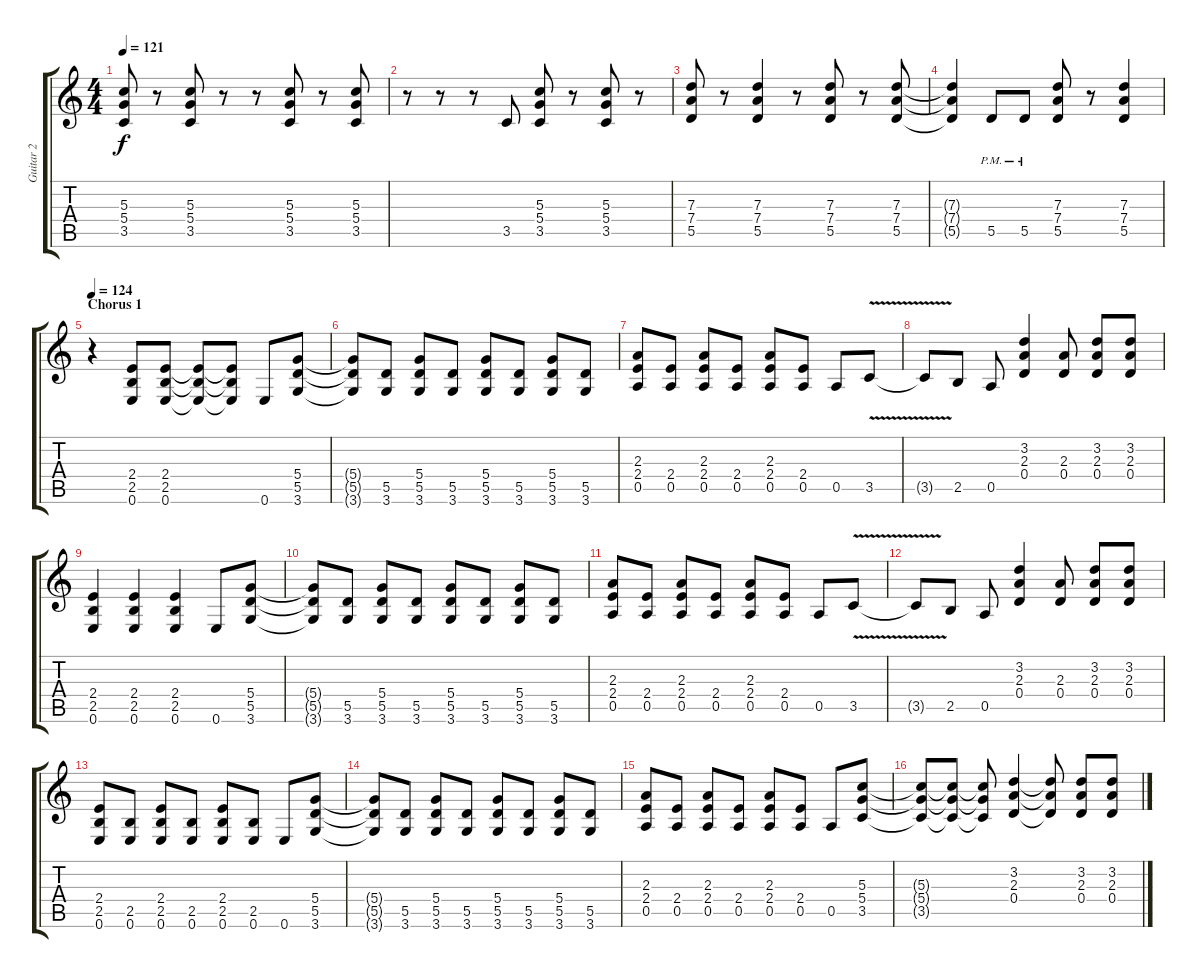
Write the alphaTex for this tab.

\track ("Guitar 2" "Guitar 2") {instrument distortionguitar}
\staff {score tabs}
\tuning (E4 B3 G3 D3 A2 E2) {hide}
\ts (4 4)
\tempo 121
\clef g2
\ks c
(5.3 5.4 3.5).8{dy f} r.8 (5.3 5.4 3.5).8 r.8 r.8 (5.3 5.4 3.5).8 r.8 (5.3 5.4 3.5).8 |
r.8 r.8 r.8 3.5.8 (5.3 5.4 3.5).8 r.8 (5.3 5.4 3.5).8 r.8 |
(7.3 7.4 5.5).8 r.8 (7.3 7.4 5.5).4 r.8 (7.3 7.4 5.5).8 r.8 (7.3 7.4 5.5).8 |
(7.3{t} 7.4{t} 5.5{t}).4 5.5{pm}.8 5.5{pm}.8 (7.3 7.4 5.5).8 r.8 (7.3 7.4 5.5).4 |
\section ("" "Chorus 1")
\tempo 124
r.4 (2.4 2.5 0.6).8 (2.4 2.5 0.6).8 (2.4{t} 2.5{t} 0.6{t}).8 (2.4{t} 2.5{t} 0.6{t}).8 0.6.8 (5.4 5.5 3.6).8 |
(5.4{t} 5.5{t} 3.6{t}).8 (5.5 3.6).8 (5.4 5.5 3.6).8 (5.5 3.6).8 (5.4 5.5 3.6).8 (5.5 3.6).8 (5.4 5.5 3.6).8 (5.5 3.6).8 |
(2.3 2.4 0.5).8 (2.4 0.5).8 (2.3 2.4 0.5).8 (2.4 0.5).8 (2.3 2.4 0.5).8 (2.4 0.5).8 0.5.8 3.5{v}.8 |
3.5{t}.8 2.5.8 0.5.8 (3.2 2.3 0.4).4 (2.3 0.4).8 (3.2 2.3 0.4).8 (3.2 2.3 0.4).8 |
(2.4 2.5 0.6).4 (2.4 2.5 0.6).4 (2.4 2.5 0.6).4 0.6.8 (5.4 5.5 3.6).8 |
(5.4{t} 5.5{t} 3.6{t}).8 (5.5 3.6).8 (5.4 5.5 3.6).8 (5.5 3.6).8 (5.4 5.5 3.6).8 (5.5 3.6).8 (5.4 5.5 3.6).8 (5.5 3.6).8 |
(2.3 2.4 0.5).8 (2.4 0.5).8 (2.3 2.4 0.5).8 (2.4 0.5).8 (2.3 2.4 0.5).8 (2.4 0.5).8 0.5.8 3.5{v}.8 |
3.5{t}.8 2.5.8 0.5.8 (3.2 2.3 0.4).4 (2.3 0.4).8 (3.2 2.3 0.4).8 (3.2 2.3 0.4).8 |
(2.4 2.5 0.6).8 (2.5 0.6).8 (2.4 2.5 0.6).8 (2.5 0.6).8 (2.4 2.5 0.6).8 (2.5 0.6).8 0.6.8 (5.4 5.5 3.6).8 |
(5.4{t} 5.5{t} 3.6{t}).8 (5.5 3.6).8 (5.4 5.5 3.6).8 (5.5 3.6).8 (5.4 5.5 3.6).8 (5.5 3.6).8 (5.4 5.5 3.6).8 (5.5 3.6).8 |
(2.3 2.4 0.5).8 (2.4 0.5).8 (2.3 2.4 0.5).8 (2.4 0.5).8 (2.3 2.4 0.5).8 (2.4 0.5).8 0.5.8 (5.3 5.4 3.5).8 |
(5.3{t} 5.4{t} 3.5{t}).8 (5.3{t} 5.4{t} 3.5{t}).8 (5.3{t} 5.4{t} 3.5{t}).8 (3.2 2.3 0.4).4 (3.2{t} 2.3{t} 0.4{t}).8 (3.2 2.3 0.4).8 (3.2 2.3 0.4).8
